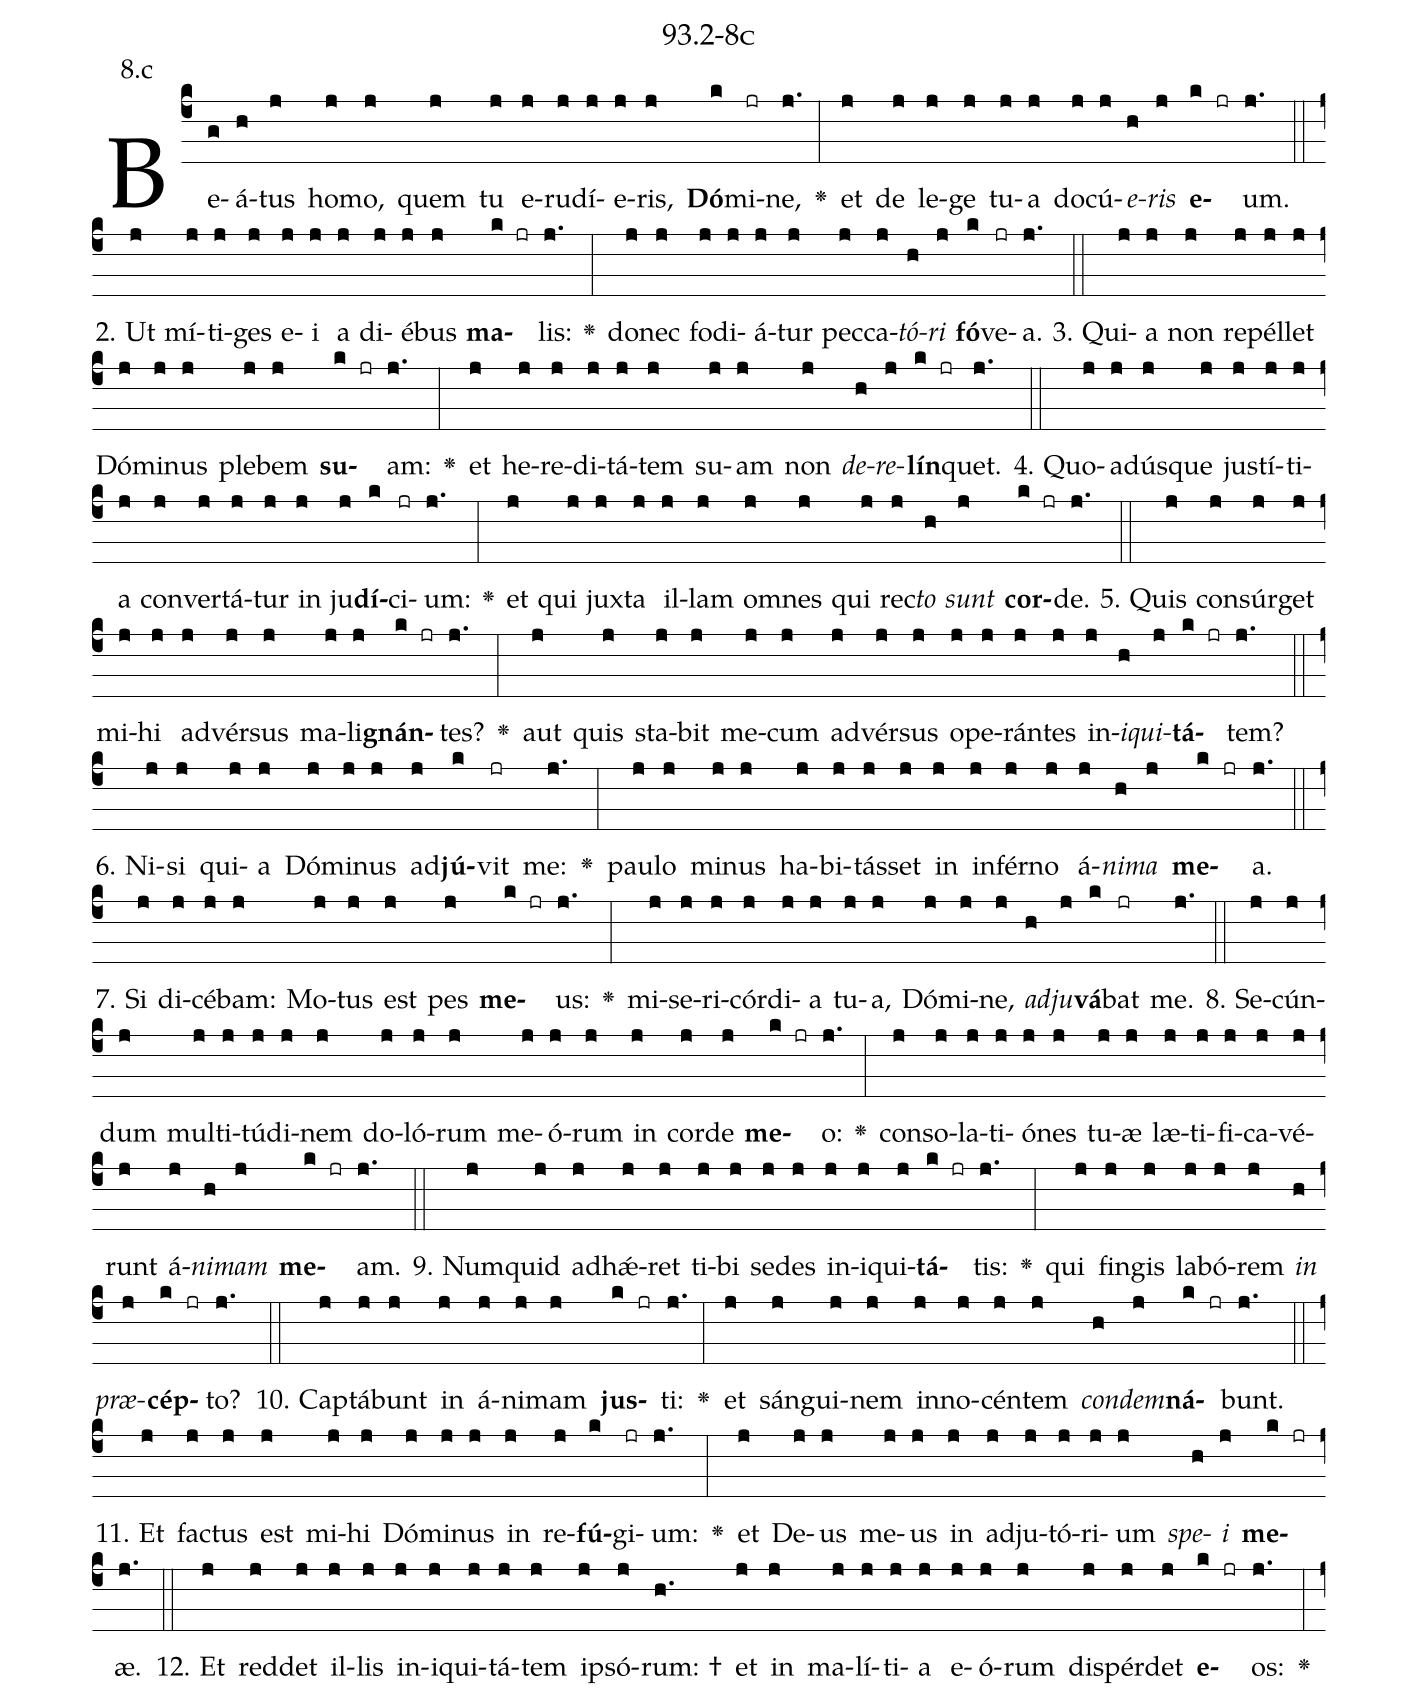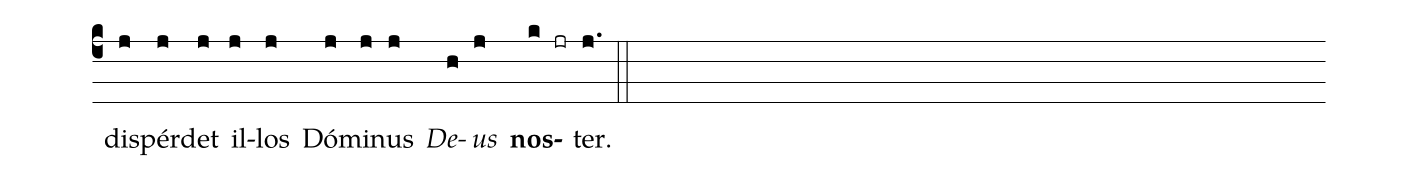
name: 93.2-8c;
annotation: 8.c;
%%
(c4)Be(g)á(h)tus(j) ho(j)mo,(j) quem(j) tu(j) e(j)ru(j)dí(j)e(j)ris,(j) <b>Dó</b>(k)mi(jr)ne,(j.) <v>\greheightstar</v>(:) et(j) de(j) le(j)ge(j) tu(j)a(j) do(j)cú(j)<i>e</i>(h)<i>ris</i>(j) <b>e</b>(k jr)um.(j.) (::)
2. Ut(j) mí(j)ti(j)ges(j) e(j)i(j) a(j) di(j)é(j)bus(j) <b>ma</b>(k jr)lis:(j.) <v>\greheightstar</v>(:) do(j)nec(j) fo(j)di(j)á(j)tur(j) pec(j)ca(j)<i>tó</i>(h)<i>ri</i>(j) <b>fó</b>(k)ve(jr)a.(j.) (::)
3. Qui(j)a(j) non(j) re(j)pél(j)let(j) Dó(j)mi(j)nus(j) ple(j)bem(j) <b>su</b>(k jr)am:(j.) <v>\greheightstar</v>(:) et(j) he(j)re(j)di(j)tá(j)tem(j) su(j)am(j) non(j) <i>de</i>(h)<i>re</i>(j)<b>lín</b>(k jr)quet.(j.) (::)
4. Quo(j)ad(j)ús(j)que(j) jus(j)tí(j)ti(j)a(j) con(j)ver(j)tá(j)tur(j) in(j) ju(j)<b>dí</b>(k)ci(jr)um:(j.) <v>\greheightstar</v>(:) et(j) qui(j) jux(j)ta(j) il(j)lam(j) om(j)nes(j) qui(j) rec(j)<i>to</i>(h) <i>sunt</i>(j) <b>cor</b>(k jr)de.(j.) (::)
5. Quis(j) con(j)súr(j)get(j) mi(j)hi(j) ad(j)vér(j)sus(j) ma(j)li(j)<b>gnán</b>(k jr)tes?(j.) <v>\greheightstar</v>(:) aut(j) quis(j) sta(j)bit(j) me(j)cum(j) ad(j)vér(j)sus(j) o(j)pe(j)rán(j)tes(j) in(j)<i>i</i>(h)<i>qui</i>(j)<b>tá</b>(k jr)tem?(j.) (::)
6. Ni(j)si(j) qui(j)a(j) Dó(j)mi(j)nus(j) ad(j)<b>jú</b>(k)vit(jr) me:(j.) <v>\greheightstar</v>(:) pau(j)lo(j) mi(j)nus(j) ha(j)bi(j)tás(j)set(j) in(j) in(j)fér(j)no(j) á(j)<i>ni</i>(h)<i>ma</i>(j) <b>me</b>(k jr)a.(j.) (::)
7. Si(j) di(j)cé(j)bam:(j) Mo(j)tus(j) est(j) pes(j) <b>me</b>(k jr)us:(j.) <v>\greheightstar</v>(:) mi(j)se(j)ri(j)cór(j)di(j)a(j) tu(j)a,(j) Dó(j)mi(j)ne,(j) <i>ad</i>(h)<i>ju</i>(j)<b>vá</b>(k)bat(jr) me.(j.) (::)
8. Se(j)cún(j)dum(j) mul(j)ti(j)tú(j)di(j)nem(j) do(j)ló(j)rum(j) me(j)ó(j)rum(j) in(j) cor(j)de(j) <b>me</b>(k jr)o:(j.) <v>\greheightstar</v>(:) con(j)so(j)la(j)ti(j)ó(j)nes(j) tu(j)æ(j) læ(j)ti(j)fi(j)ca(j)vé(j)runt(j) á(j)<i>ni</i>(h)<i>mam</i>(j) <b>me</b>(k jr)am.(j.) (::)
9. Num(j)quid(j) ad(j)hǽ(j)ret(j) ti(j)bi(j) se(j)des(j) in(j)i(j)qui(j)<b>tá</b>(k jr)tis:(j.) <v>\greheightstar</v>(:) qui(j) fin(j)gis(j) la(j)bó(j)rem(j) <i>in</i>(h) <i>præ</i>(j)<b>cép</b>(k jr)to?(j.) (::)
10. Cap(j)tá(j)bunt(j) in(j) á(j)ni(j)mam(j) <b>jus</b>(k jr)ti:(j.) <v>\greheightstar</v>(:) et(j) sán(j)gui(j)nem(j) in(j)no(j)cén(j)tem(j) <i>con</i>(h)<i>dem</i>(j)<b>ná</b>(k jr)bunt.(j.) (::)
11. Et(j) fac(j)tus(j) est(j) mi(j)hi(j) Dó(j)mi(j)nus(j) in(j) re(j)<b>fú</b>(k)gi(jr)um:(j.) <v>\greheightstar</v>(:) et(j) De(j)us(j) me(j)us(j) in(j) ad(j)ju(j)tó(j)ri(j)um(j) <i>spe</i>(h)<i>i</i>(j) <b>me</b>(k jr)æ.(j.) (::)
12. Et(j) red(j)det(j) il(j)lis(j) in(j)i(j)qui(j)tá(j)tem(j) ip(j)só(j)rum: †(h.) et(j) in(j) ma(j)lí(j)ti(j)a(j) e(j)ó(j)rum(j) dis(j)pér(j)det(j) <b>e</b>(k jr)os:(j.) <v>\greheightstar</v>(:) dis(j)pér(j)det(j) il(j)los(j) Dó(j)mi(j)nus(j) <i>De</i>(h)<i>us</i>(j) <b>nos</b>(k jr)ter.(j.) (::)
